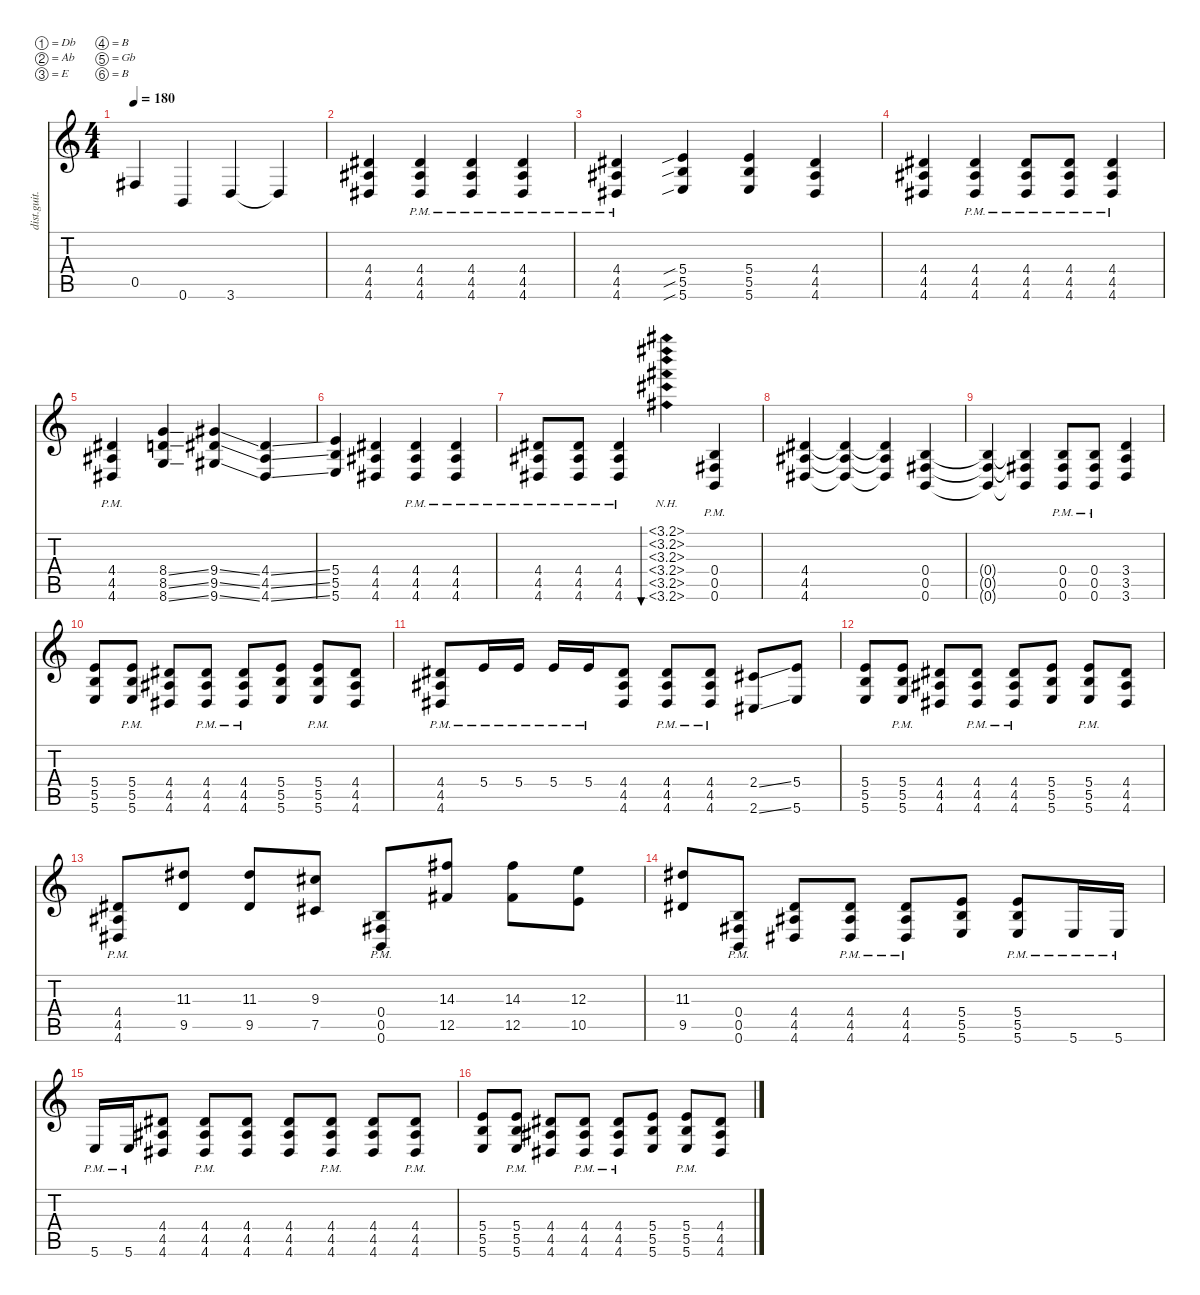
\defaultSystemsLayout 4
\hideDynamics
\bracketExtendMode nobrackets
\otherSystemsTrackNameOrientation horizontal
\track ("riff" "dist.guit.") {instrument distortionguitar}
\staff {score tabs}
\tuning (Db4 Ab3 E3 B2 Gb2 B1)
\ts (4 4)
\tempo 180
\clef g2
\ks c
0.5{acc #}.4{dy mf beam Up} 0.6.4{beam Up} 3.6.4{beam Up} 3.6{t}.4{beam Up} |
(4.6{acc #} 4.5{acc #} 4.4{acc #}).4{beam Up} (4.6{pm acc #} 4.5{pm acc #} 4.4{pm acc #}).4{beam Up} (4.6{pm acc #} 4.4{pm acc #} 4.5{pm acc #}).4{beam Up} (4.6{pm acc #} 4.5{pm acc #} 4.4{pm acc #}).4{beam Up} |
(4.6{pm acc #} 4.4{pm acc #} 4.5{pm acc #}).4{beam Up} (5.6{sib} 5.5{sib} 5.4{sib}).4{beam Up} (5.6 5.4 5.5).4{beam Up} (4.6{acc #} 4.5{acc #} 4.4{acc #}).4{beam Up} |
(4.6{acc #} 4.4{acc #} 4.5{acc #}).4{beam Up} (4.6{pm acc #} 4.5{pm acc #} 4.4{pm acc #}).4{beam Up} (4.6{pm acc #} 4.5{pm acc #} 4.4{pm acc #}).8{beam Up} (4.6{pm acc #} 4.5{pm acc #} 4.4{pm acc #}).8{beam Up} (4.6{pm acc #} 4.5{pm acc #} 4.4{pm acc #}).4{beam Up} |
(4.6{pm acc #} 4.5{pm acc #} 4.4{pm acc #}).4{beam Up} (8.6{ss} 8.4{ss} 8.5{ss}).4{beam Up} (9.6{ss acc #} 9.5{ss acc #} 9.4{ss acc #}).4{beam Up} (4.6{ss acc #} 4.4{ss acc #} 4.5{ss acc #}).4{beam Up} |
(5.6 5.5 5.4).4{beam Up} (4.6{acc #} 4.5{acc #} 4.4{acc #}).4{beam Up} (4.6{pm acc #} 4.4{pm acc #} 4.5{pm acc #}).4{beam Up} (4.6{pm acc #} 4.5{pm acc #} 4.4{pm acc #}).4{beam Up} |
(4.6{pm acc #} 4.4{pm acc #} 4.5{pm acc #}).8{beam Up} (4.6{pm acc #} 4.4{pm acc #} 4.5{pm acc #}).8{beam Up} (4.6{pm acc #} 4.5{pm acc #} 4.4{pm acc #}).4{beam Up} (3.1{nh} 3.2{nh} 3.3{nh} 3.4{nh} 3.5{nh} 3.6{nh}).4{bu 480 beam Down} (0.6{pm} 0.5{pm acc #} 0.4{pm}).4{beam Up} |
(4.6{acc #} 4.5{acc #} 4.4{acc #}).4{beam Up} (4.6{t acc #} 4.5{t acc #} 4.4{t acc #}).4{beam Up} (4.6{t acc #} 4.5{t acc #} 4.4{t acc #}).4{beam Up} (0.6 0.5{acc #} 0.4).4{beam Up} |
(0.6{t} 0.5{t acc #} 0.4{t}).4{beam Up} (0.6{t} 0.5{t acc #} 0.4{t}).4{beam Up} (0.6{pm} 0.5{pm acc #} 0.4{pm}).8{beam Up} (0.6{pm} 0.4{pm} 0.5{pm acc #}).8{beam Up} (3.6 3.5 3.4).4{beam Up} |
(5.6 5.5 5.4).8{beam Up} (5.6{pm} 5.5{pm} 5.4{pm}).8{beam Up} (4.6{acc #} 4.5{acc #} 4.4{acc #}).8{beam Up} (4.4{pm acc #} 4.5{pm acc #} 4.6{pm acc #}).8{beam Up} (4.6{pm acc #} 4.5{pm acc #} 4.4{pm acc #}).8{beam Up} (5.6 5.5 5.4).8{beam Up} (5.4{pm} 5.5{pm} 5.6{pm}).8{beam Up} (4.4{acc #} 4.5{acc #} 4.6{acc #}).8{beam Up} |
(4.6{pm acc #} 4.5{pm acc #} 4.4{pm acc #}).8{beam Up} 5.4{pm}.16{beam Up} 5.4{pm}.16{beam Up} 5.4{pm}.16{beam Up} 5.4{pm}.16{beam Up} (4.6{acc #} 4.5{acc #} 4.4{acc #}).8{beam Up} (4.6{pm acc #} 4.5{pm acc #} 4.4{pm acc #}).8{beam Up} (4.6{pm acc #} 4.5{pm acc #} 4.4{pm acc #}).8{beam Up} (2.6{ss acc #} 2.4{ss acc #}).8{beam Up} (5.4 5.6).8{beam Up} |
(5.6 5.5 5.4).8{beam Up} (5.6{pm} 5.5{pm} 5.4{pm}).8{beam Up} (4.6{acc #} 4.5{acc #} 4.4{acc #}).8{beam Up} (4.4{pm acc #} 4.5{pm acc #} 4.6{pm acc #}).8{beam Up} (4.6{pm acc #} 4.5{pm acc #} 4.4{pm acc #}).8{beam Up} (5.6 5.5 5.4).8{beam Up} (5.4{pm} 5.5{pm} 5.6{pm}).8{beam Up} (4.4{acc #} 4.5{acc #} 4.6{acc #}).8{beam Up} |
(4.6{pm acc #} 4.5{pm acc #} 4.4{pm acc #}).8{beam Up} (9.5{acc #} 11.3{acc #}).8{beam Up} (9.5{acc #} 11.3{acc #}).8{beam Up} (7.5{acc #} 9.3{acc #}).8{beam Up} (0.6{pm} 0.5{pm acc #} 0.4{pm}).8{beam Up} (12.5{acc #} 14.3{acc #}).8{beam Up} (12.5{acc #} 14.3{acc #}).8{beam Down} (10.5 12.3).8{beam Down} |
(9.5{acc #} 11.3{acc #}).8{beam Up} (0.6{pm} 0.5{pm acc #} 0.4{pm}).8{beam Up} (4.4{acc #} 4.5{acc #} 4.6{acc #}).8{beam Up} (4.6{pm acc #} 4.5{pm acc #} 4.4{pm acc #}).8{beam Up} (4.6{pm acc #} 4.4{pm acc #} 4.5{pm acc #}).8{beam Up} (5.6 5.5 5.4).8{beam Up} (5.4{pm} 5.5{pm} 5.6{pm}).8{beam Up} 5.6{pm}.16{beam Up} 5.6{pm}.16{beam Up} |
5.6{pm}.16{beam Up} 5.6{pm}.16{beam Up} (4.6{acc #} 4.5{acc #} 4.4{acc #}).8{beam Up} (4.6{pm acc #} 4.5{pm acc #} 4.4{pm acc #}).8{beam Up} (4.6{acc #} 4.5{acc #} 4.4{acc #}).8{beam Up} (4.6{acc #} 4.4{acc #} 4.5{acc #}).8{beam Up} (4.6{pm acc #} 4.5{pm acc #} 4.4{pm acc #}).8{beam Up} (4.6{acc #} 4.5{acc #} 4.4{acc #}).8{beam Up} (4.6{pm acc #} 4.5{pm acc #} 4.4{pm acc #}).8{beam Up} |
(5.4 5.5 5.6).8{beam Up} (5.6{pm} 5.5{pm} 5.4{pm}).8{beam Up} (4.6{acc #} 4.5{acc #} 4.4{acc #}).8{beam Up} (4.4{pm acc #} 4.5{pm acc #} 4.6{pm acc #}).8{beam Up} (4.6{pm acc #} 4.5{pm acc #} 4.4{pm acc #}).8{beam Up} (5.6 5.5 5.4).8{beam Up} (5.4{pm} 5.5{pm} 5.6{pm}).8{beam Up} (4.6{acc #} 4.5{acc #} 4.4{acc #}).8{beam Up}
